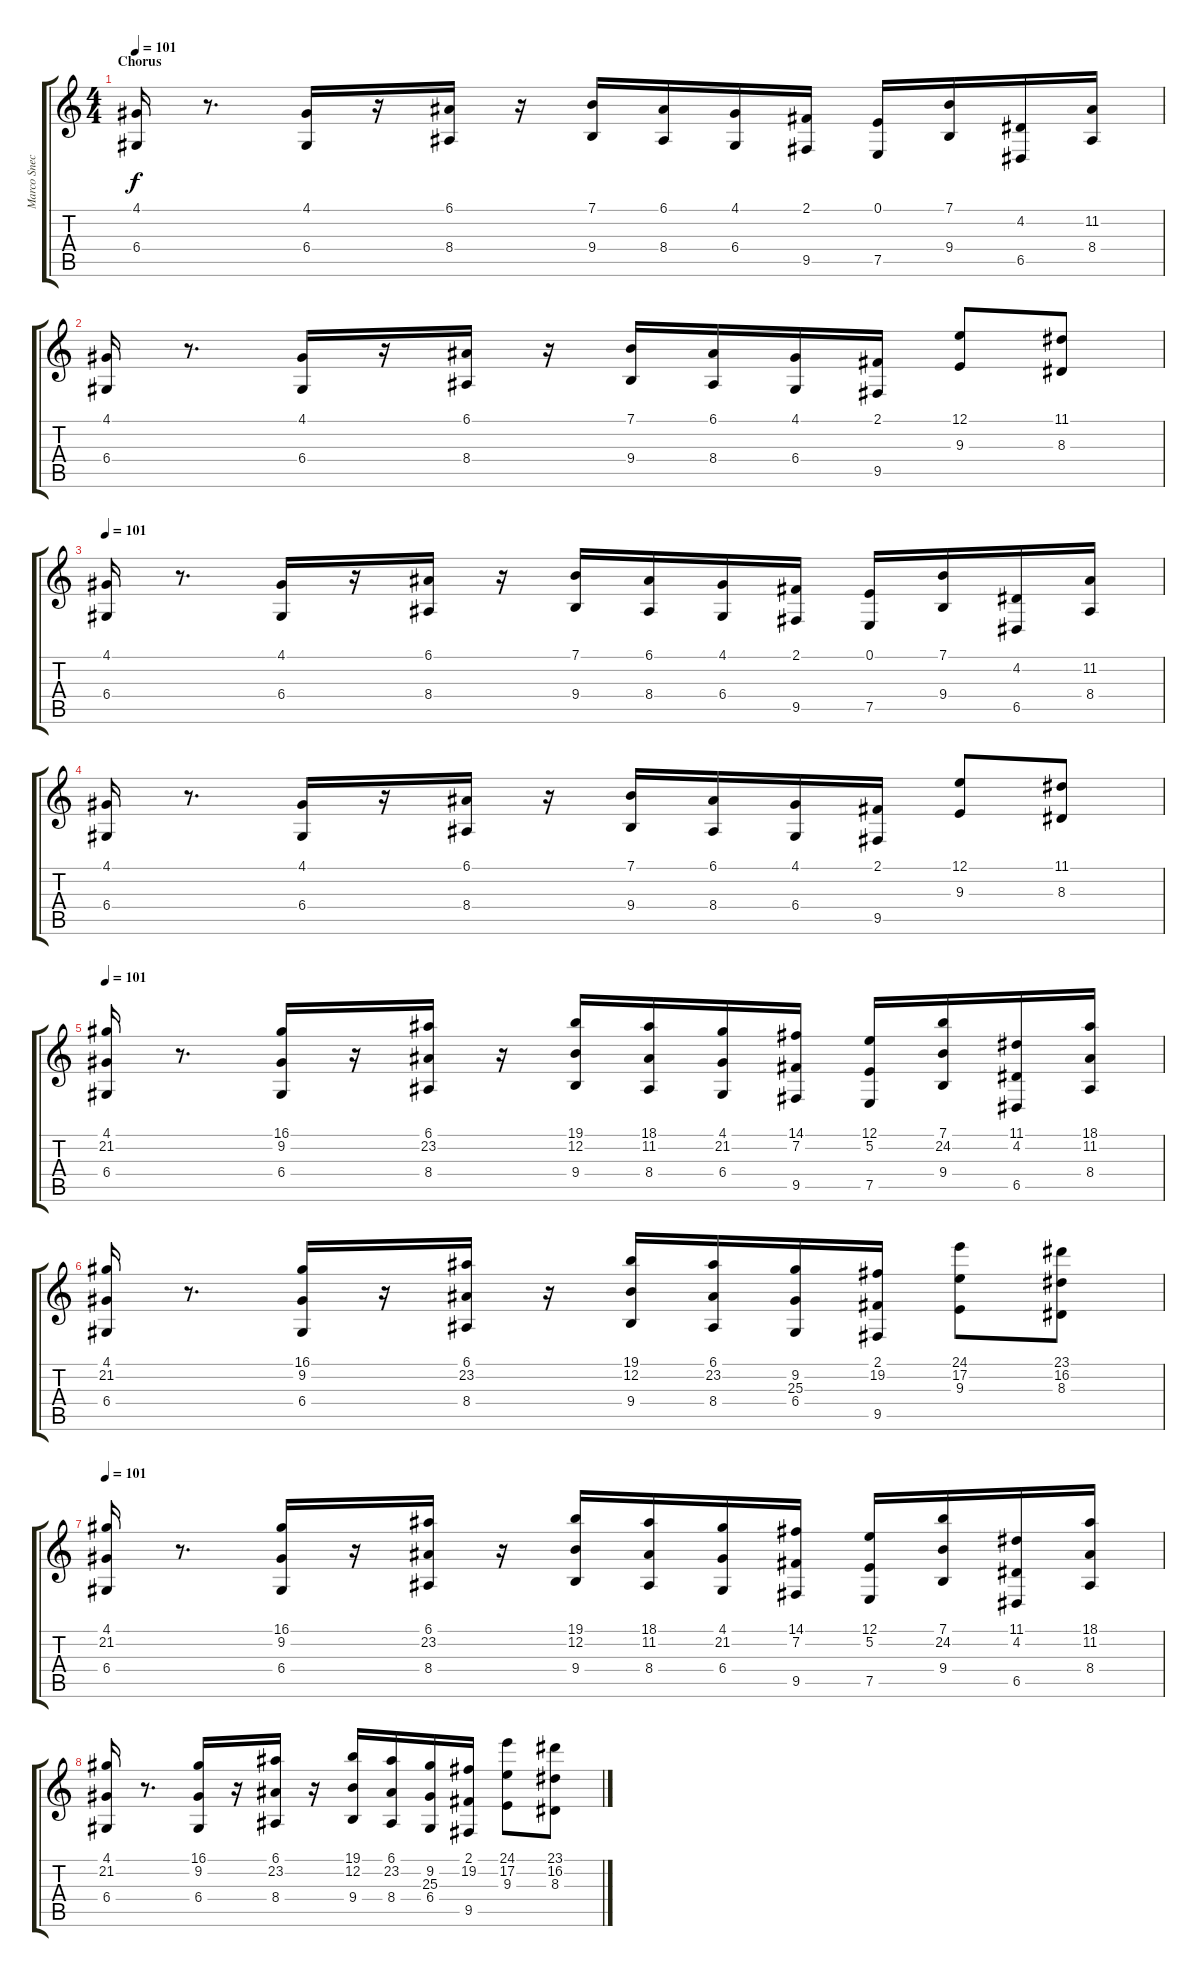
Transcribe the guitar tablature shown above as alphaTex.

\track ("Marco Sneck" "Marco Snec") {instrument lead1square}
\staff {score tabs}
\tuning (E4 B3 G3 D3 A2 E2) {hide}
\ts (4 4)
\section ("" "Chorus")
\tempo 101
\clef g2
\ks c
(4.1 6.4).16{dy f instrument stringensemble1} r.8{d} (4.1 6.4).16 r.16 (6.1 8.4).16 r.16 (7.1 9.4).16 (6.1 8.4).16 (4.1 6.4).16 (2.1 9.5).16 (0.1 7.5).16 (7.1 9.4).16 (4.2 6.5).16 (11.2 8.4).16 |
(4.1 6.4).16 r.8{d} (4.1 6.4).16 r.16 (6.1 8.4).16 r.16 (7.1 9.4).16 (6.1 8.4).16 (4.1 6.4).16 (2.1 9.5).16 (12.1 9.3).8 (11.1 8.3).8 |
\tempo 101
(4.1 6.4).16{instrument stringensemble1} r.8{d} (4.1 6.4).16 r.16 (6.1 8.4).16 r.16 (7.1 9.4).16 (6.1 8.4).16 (4.1 6.4).16 (2.1 9.5).16 (0.1 7.5).16 (7.1 9.4).16 (4.2 6.5).16 (11.2 8.4).16 |
(4.1 6.4).16 r.8{d} (4.1 6.4).16 r.16 (6.1 8.4).16 r.16 (7.1 9.4).16 (6.1 8.4).16 (4.1 6.4).16 (2.1 9.5).16 (12.1 9.3).8 (11.1 8.3).8 |
\tempo 101
(4.1 21.2 6.4).16{instrument stringensemble1} r.8{d} (16.1 9.2 6.4).16 r.16 (6.1 23.2 8.4).16 r.16 (19.1 12.2 9.4).16 (18.1 11.2 8.4).16 (4.1 21.2 6.4).16 (14.1 7.2 9.5).16 (12.1 5.2 7.5).16 (7.1 24.2 9.4).16 (11.1 4.2 6.5).16 (18.1 11.2 8.4).16 |
(4.1 21.2 6.4).16 r.8{d} (16.1 9.2 6.4).16 r.16 (6.1 23.2 8.4).16 r.16 (19.1 12.2 9.4).16 (6.1 23.2 8.4).16 (9.2 25.3 6.4).16 (2.1 19.2 9.5).16 (24.1 17.2 9.3).8 (23.1 16.2 8.3).8 |
\tempo 101
(4.1 21.2 6.4).16{instrument stringensemble1} r.8{d} (16.1 9.2 6.4).16 r.16 (6.1 23.2 8.4).16 r.16 (19.1 12.2 9.4).16 (18.1 11.2 8.4).16 (4.1 21.2 6.4).16 (14.1 7.2 9.5).16 (12.1 5.2 7.5).16 (7.1 24.2 9.4).16 (11.1 4.2 6.5).16 (18.1 11.2 8.4).16 |
(4.1 21.2 6.4).16 r.8{d} (16.1 9.2 6.4).16 r.16 (6.1 23.2 8.4).16 r.16 (19.1 12.2 9.4).16 (6.1 23.2 8.4).16 (9.2 25.3 6.4).16 (2.1 19.2 9.5).16 (24.1 17.2 9.3).8 (23.1 16.2 8.3).8
